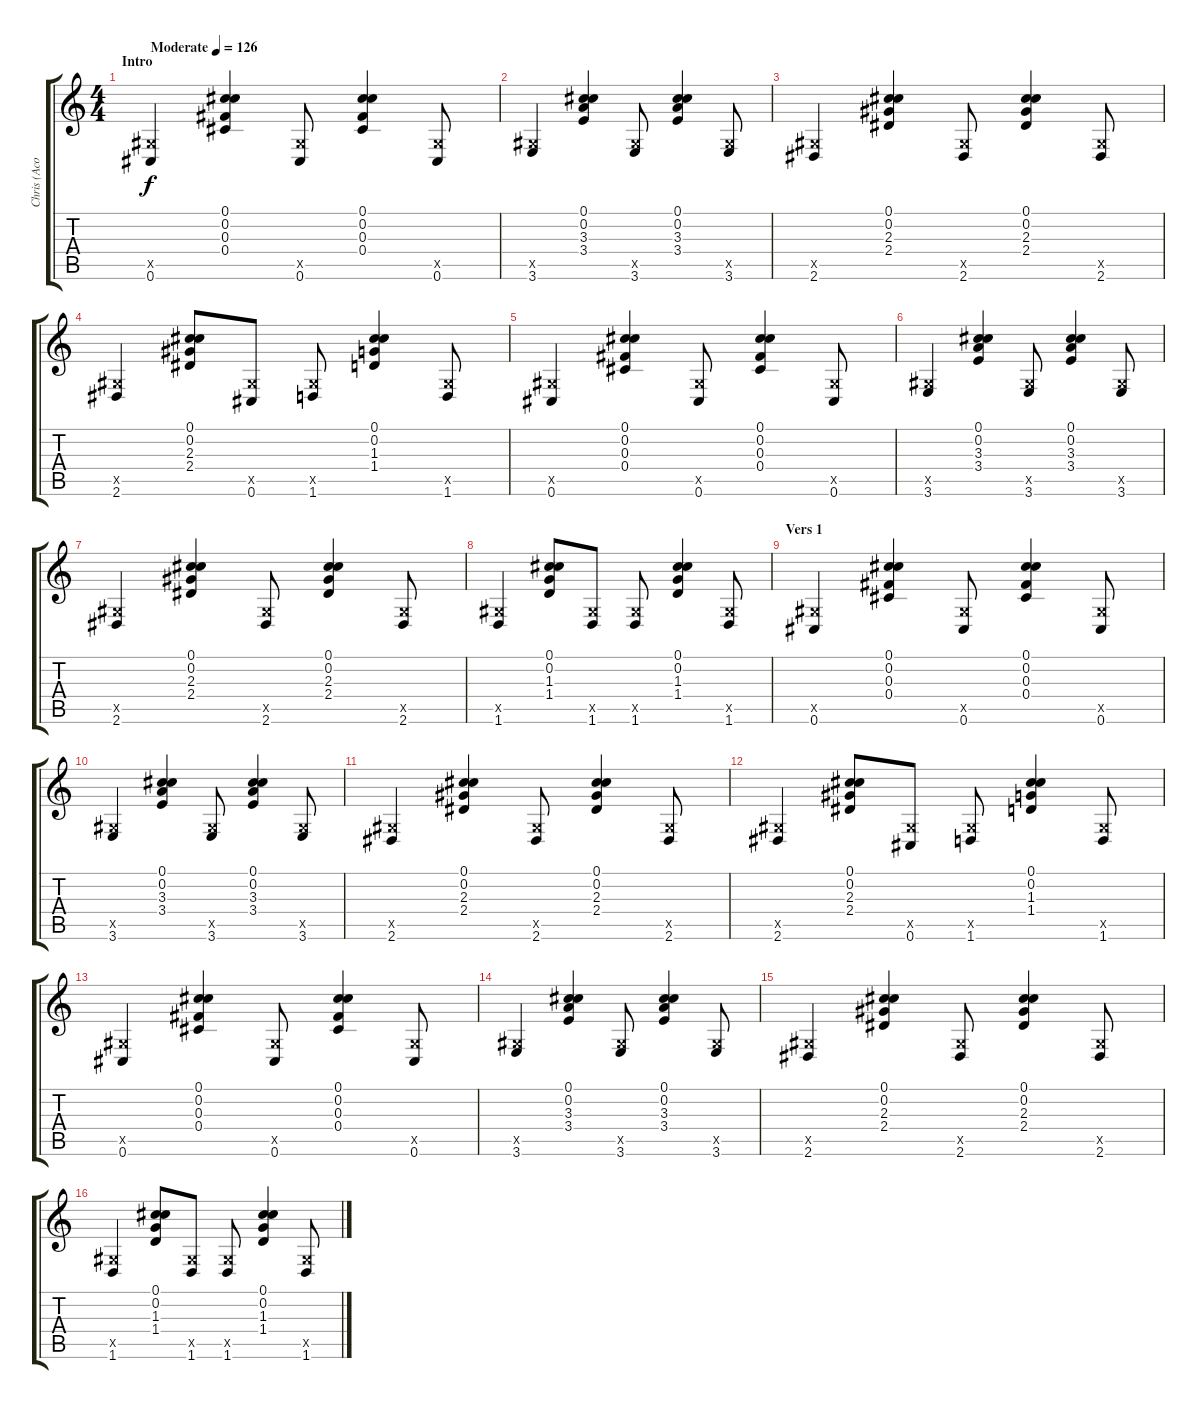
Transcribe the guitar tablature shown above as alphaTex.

\track ("Chris (Acoustic)" "Chris (Aco") {instrument acousticguitarsteel}
\staff {score tabs}
\tuning (Db4 Db4 Gb3 Db3 Ab2 Db2) {hide}
\ts (4 4)
\section ("" "Intro")
\tempo (126 "Moderate")
\clef g2
\ks c
(0.5{x} 0.6).4{dy f instrument acousticguitarsteel} (0.1 0.2 0.3 0.4).4 (0.5{x} 0.6).8 (0.1 0.2 0.3 0.4).4 (0.5{x} 0.6).8 |
(0.5{x} 3.6).4 (0.1 0.2 3.3 3.4).4 (0.5{x} 3.6).8 (0.1 0.2 3.3 3.4).4 (0.5{x} 3.6).8 |
(0.5{x} 2.6).4 (0.1 0.2 2.3 2.4).4 (0.5{x} 2.6).8 (0.1 0.2 2.3 2.4).4 (0.5{x} 2.6).8 |
(0.5{x} 2.6).4 (0.1 0.2 2.3 2.4).8 (0.5{x} 0.6).8 (0.5{x} 1.6).8 (0.1 0.2 1.3 1.4).4 (0.5{x} 1.6).8 |
(0.5{x} 0.6).4 (0.1 0.2 0.3 0.4).4 (0.5{x} 0.6).8 (0.1 0.2 0.3 0.4).4 (0.5{x} 0.6).8 |
(0.5{x} 3.6).4 (0.1 0.2 3.3 3.4).4 (0.5{x} 3.6).8 (0.1 0.2 3.3 3.4).4 (0.5{x} 3.6).8 |
(0.5{x} 2.6).4 (0.1 0.2 2.3 2.4).4 (0.5{x} 2.6).8 (0.1 0.2 2.3 2.4).4 (0.5{x} 2.6).8 |
(0.5{x} 1.6).4 (0.1 0.2 1.3 1.4).8 (0.5{x} 1.6).8 (0.5{x} 1.6).8 (0.1 0.2 1.3 1.4).4 (0.5{x} 1.6).8 |
\section ("" "Vers 1")
(0.5{x} 0.6).4 (0.1 0.2 0.3 0.4).4 (0.5{x} 0.6).8 (0.1 0.2 0.3 0.4).4 (0.5{x} 0.6).8 |
(0.5{x} 3.6).4 (0.1 0.2 3.3 3.4).4 (0.5{x} 3.6).8 (0.1 0.2 3.3 3.4).4 (0.5{x} 3.6).8 |
(0.5{x} 2.6).4 (0.1 0.2 2.3 2.4).4 (0.5{x} 2.6).8 (0.1 0.2 2.3 2.4).4 (0.5{x} 2.6).8 |
(0.5{x} 2.6).4 (0.1 0.2 2.3 2.4).8 (0.5{x} 0.6).8 (0.5{x} 1.6).8 (0.1 0.2 1.3 1.4).4 (0.5{x} 1.6).8 |
(0.5{x} 0.6).4 (0.1 0.2 0.3 0.4).4 (0.5{x} 0.6).8 (0.1 0.2 0.3 0.4).4 (0.5{x} 0.6).8 |
(0.5{x} 3.6).4 (0.1 0.2 3.3 3.4).4 (0.5{x} 3.6).8 (0.1 0.2 3.3 3.4).4 (0.5{x} 3.6).8 |
(0.5{x} 2.6).4 (0.1 0.2 2.3 2.4).4 (0.5{x} 2.6).8 (0.1 0.2 2.3 2.4).4 (0.5{x} 2.6).8 |
(0.5{x} 1.6).4 (0.1 0.2 1.3 1.4).8 (0.5{x} 1.6).8 (0.5{x} 1.6).8 (0.1 0.2 1.3 1.4).4 (0.5{x} 1.6).8
